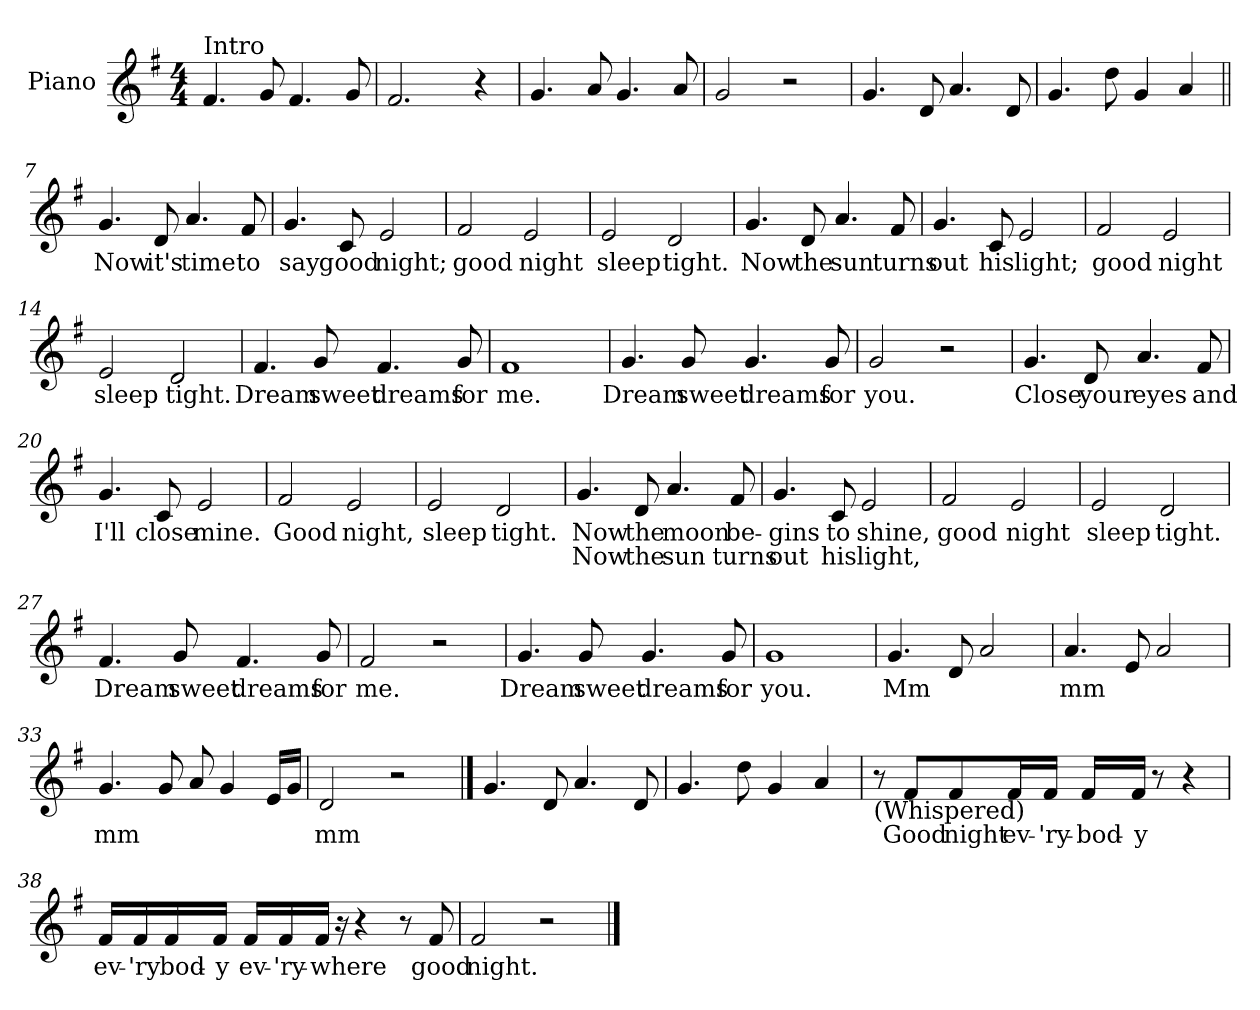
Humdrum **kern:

**kern	**text	**text
*part1	*part1	*part1
*staff1	*staff1	*staff1
*I"Piano	*	*
*I'Pno.	*	*
*clefG2	*	*
*k[f#]	*	*
*G:	*	*
*M4/4	*	*
=1	=1	=1
!LO:TX:a:t=Intro	!	!
4.f#/	.	.
8g/	.	.
4.f#/	.	.
8g/	.	.
=2	=2	=2
2.f#/	.	.
4r	.	.
=3	=3	=3
4.g/	.	.
8a/	.	.
4.g/	.	.
8a/	.	.
=4	=4	=4
2g/	.	.
2r	.	.
=5	=5	=5
4.g/	.	.
8d/	.	.
4.a/	.	.
8d/	.	.
=6	=6	=6
4.g/	.	.
8dd\	.	.
4g/	.	.
4a/	.	.
!!LO:LB:g=z
=7||	=7||	=7||
4.g/	Now	.
8d/	it's	.
4.a/	time	.
8f#/	to	.
=8	=8	=8
4.g/	say	.
8c/	good	.
2e/	night;	.
=9	=9	=9
2f#/	good	.
2e/	night	.
=10	=10	=10
2e/	sleep	.
2d/	tight.	.
=11	=11	=11
4.g/	Now	.
8d/	the	.
4.a/	sun	.
8f#/	turns	.
!!LO:LB:g=z
=12	=12	=12
4.g/	out	.
8c/	his	.
2e/	light;	.
=13	=13	=13
2f#/	good	.
2e/	night	.
=14	=14	=14
2e/	sleep	.
2d/	tight.	.
=15	=15	=15
4.f#/	Dream	.
8g/	sweet	.
4.f#/	dreams	.
8g/	for	.
=16	=16	=16
1f#	me.	.
!!LO:LB:g=z
=17	=17	=17
4.g/	Dream	.
8g/	sweet	.
4.g/	dreams	.
8g/	for	.
=18	=18	=18
2g/	you.	.
2r	.	.
=19	=19	=19
4.g/	Close	.
8d/	your	.
4.a/	eyes	.
8f#/	and	.
=20	=20	=20
4.g/	I'll	.
8c/	close	.
2e/	mine.	.
=21	=21	=21
2f#/	Good	.
2e/	night,	.
!!LO:LB:g=z
=22	=22	=22
2e/	sleep	.
2d/	tight.	.
=23	=23	=23
4.g/	Now	Now
8d/	the	the
4.a/	moon	sun
8f#/	be-	turns
=24	=24	=24
4.g/	-gins	out
8c/	to	his
2e/	shine,	light,
=25	=25	=25
2f#/	good	.
2e/	night	.
=26	=26	=26
2e/	sleep	.
2d/	tight.	.
!!LO:LB:g=z
=27	=27	=27
4.f#/	Dream	.
8g/	sweet	.
4.f#/	dreams	.
8g/	for	.
=28	=28	=28
2f#/	me.	.
2r	.	.
=29	=29	=29
4.g/	Dream	.
8g/	sweet	.
4.g/	dreams	.
8g/	for	.
=30	=30	=30
1g	you.	.
=31	=31	=31
4.g/	Mm	.
8d/	.	.
2a/	.	.
!!LO:LB:g=z
=32	=32	=32
4.a/	mm	.
8e/	.	.
2a/	.	.
=33	=33	=33
4.g/	mm	.
8g/	.	.
8a/	.	.
4g/	.	.
16e/LL	.	.
16g/JJ	.	.
=34	=34	=34
2d/	mm	.
2r	.	.
==35	==35	==35
4.g/	.	.
8d/	.	.
4.a/	.	.
8d/	.	.
=36	=36	=36
4.g/	.	.
8dd\	.	.
4g/	.	.
4a/	.	.
!!LO:LB:g=z
=37	=37	=37
!LO:TX:b:t=(Whispered)	!	!
8r	.	.
8f#/L	Good	.
8f#/	night	.
16f#/L	ev-	.
16f#/JJ	-'ry-	.
16f#/LL	-bod-	.
16f#/JJ	-y	.
8r	.	.
4r	.	.
=38	=38	=38
16f#/LL	ev-	.
16f#/	-'ry	.
16f#/	bod-	.
16f#/JJ	-y	.
16f#/LL	ev-	.
16f#/	-'ry-	.
16f#/JJ	-where	.
16r	.	.
4r	.	.
8r	.	.
8f#/	good	.
=39	=39	=39
2f#/	night.	.
2r	.	.
==	==	==
*-	*-	*-
